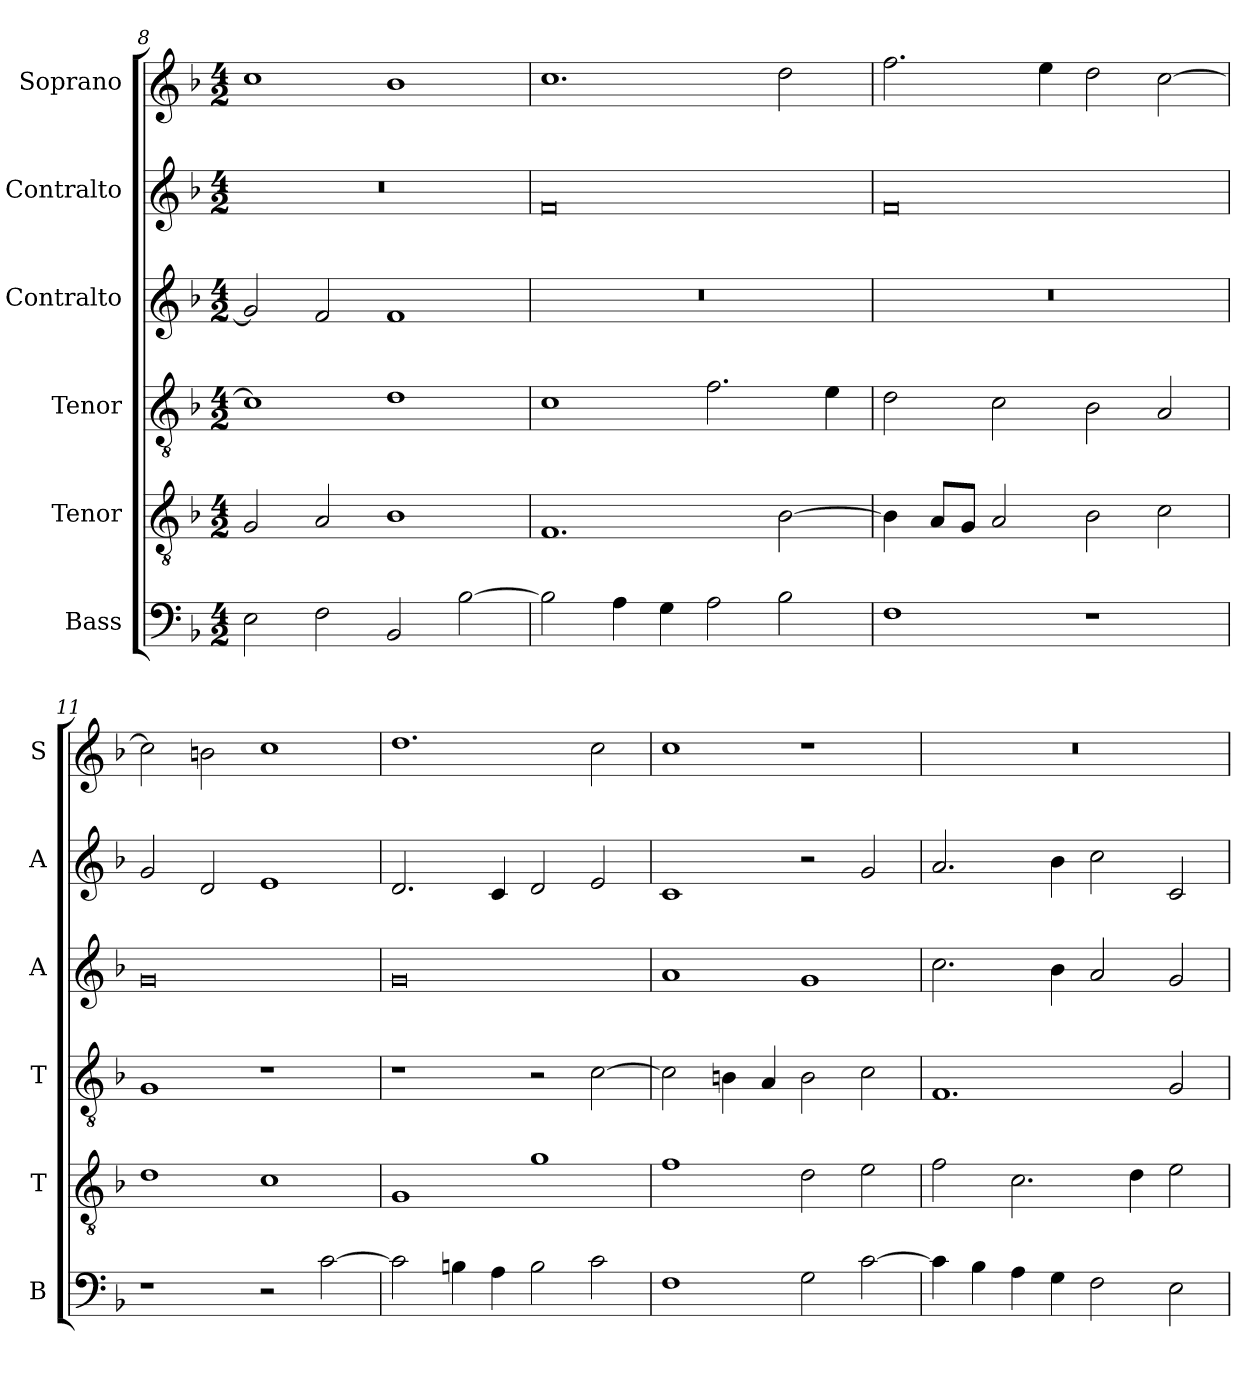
**kern	**kern	**kern	**kern	**kern	**kern
*part6	*part5	*part4	*part3	*part2	*part1
*staff6	*staff5	*staff4	*staff3	*staff2	*staff1
*I"Bass	*I"Tenor	*I"Tenor	*I"Contralto	*I"Contralto	*I"Soprano
*I'B	*I'T	*I'T	*I'A	*I'A	*I'S
*clefF4	*clefGv2	*clefGv2	*clefG2	*clefG2	*clefG2
*k[b-]	*k[b-]	*k[b-]	*k[b-]	*k[b-]	*k[b-]
*F:ion	*F:ion	*F:ion	*F:ion	*F:ion	*F:ion
*M4/2	*M4/2	*M4/2	*M4/2	*M4/2	*M4/2
=8	=8	=8	=8	=8	=8
2E	2G	1c]	2g]	0r	1cc
2F	2A	.	2f	.	.
2BB-	1B-	1d	1f	.	1b-
[2B-	.	.	.	.	.
=9	=9	=9	=9	=9	=9
2B-]	1.F	1c	0r	0f	1.cc
4A	.	.	.	.	.
4G	.	.	.	.	.
2A	.	2.f	.	.	.
2B-	[2B-	.	.	.	2dd
.	.	4e	.	.	.
=10	=10	=10	=10	=10	=10
1F	4B-]	2d	0r	0f	2.ff
.	8A/L	.	.	.	.
.	8G/J	.	.	.	.
.	2A	2c	.	.	.
.	.	.	.	.	4ee
1r	2B-	2B-	.	.	2dd
.	2c	2A	.	.	[2cc
=11	=11	=11	=11	=11	=11
1r	1d	1G	0g	2g	2cc]
.	.	.	.	2d	2bn
2r	1c	1r	.	1e	1cc
[2c	.	.	.	.	.
=12	=12	=12	=12	=12	=12
2c]	1G	1r	0g	2.d	1.dd
4Bn	.	.	.	.	.
4A	.	.	.	4c	.
2B	1g	2r	.	2d	.
2c	.	[2c	.	2e	2cc
=13	=13	=13	=13	=13	=13
1F	1f	2c]	1a	1c	1cc
.	.	4Bn	.	.	.
.	.	4A	.	.	.
2G	2d	2B	1g	2r	1r
[2c	2e	2c	.	2g	.
=14	=14	=14	=14	=14	=14
4c]	2f	1.F	2.cc	2.a	0r
4B-	.	.	.	.	.
4A	2.c	.	.	.	.
4G	.	.	4b-	4b-	.
2F	.	.	2a	2cc	.
.	4d	.	.	.	.
2E	2e	2G	2g	2c	.
=	=	=	=	=	=
*-	*-	*-	*-	*-	*-
